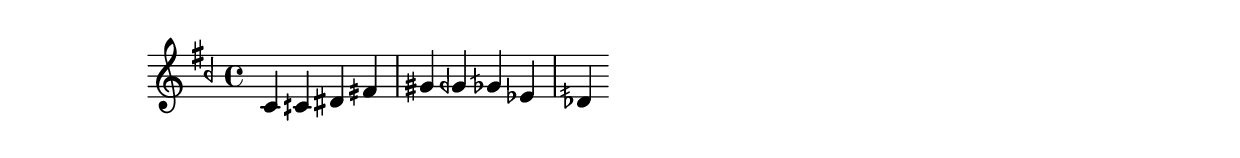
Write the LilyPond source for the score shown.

%% Do not edit this file; it is auto-generated from LSR!
%% Tags: pitches
\header {

  texidoc = "Makam is Turkish type of melody that uses 1/9 tone
  microtonal alterations."

}
% begin verbatim

\version "2.11.35"

%{

Define 1/9 alterations.

%}


#(define-public KOMA 1/9)
#(define-public BAKIYE 4/9)
#(define-public KUCUK 5/9)
#(define-public BUYUKMUCENNEB 8/9)

%{

Define pitch names

%}

makamPitchNames = #`(
  (c . ,(ly:make-pitch -1 0 NATURAL))
  (d . ,(ly:make-pitch -1 1 NATURAL))
  (e . ,(ly:make-pitch -1 2 NATURAL))
  (f . ,(ly:make-pitch -1 3 NATURAL))
  (g . ,(ly:make-pitch -1 4 NATURAL))
  (a . ,(ly:make-pitch -1 5 NATURAL))
  (b . ,(ly:make-pitch -1 6 NATURAL))
  
  (cc . ,(ly:make-pitch -1 0 KOMA))
  (dc . ,(ly:make-pitch -1 1 KOMA))
  (ec . ,(ly:make-pitch -1 2 KOMA))
  (fc . ,(ly:make-pitch -1 3 KOMA))
  (gc . ,(ly:make-pitch -1 4 KOMA))
  (ac . ,(ly:make-pitch -1 5 KOMA))
  (bc . ,(ly:make-pitch -1 6 KOMA))

  (cb . ,(ly:make-pitch -1 0 BAKIYE))
  (db . ,(ly:make-pitch -1 1 BAKIYE))
  (eb . ,(ly:make-pitch -1 2 BAKIYE))
  (fb . ,(ly:make-pitch -1 3 BAKIYE))
  (gb . ,(ly:make-pitch -1 4 BAKIYE))
  (ab . ,(ly:make-pitch -1 5 BAKIYE))
  (bb . ,(ly:make-pitch -1 6 BAKIYE))

  (ck . ,(ly:make-pitch -1 0 KUCUK))
  (dk . ,(ly:make-pitch -1 1 KUCUK))
  (ek . ,(ly:make-pitch -1 2 KUCUK))
  (fk . ,(ly:make-pitch -1 3 KUCUK))
  (gk . ,(ly:make-pitch -1 4 KUCUK))
  (ak . ,(ly:make-pitch -1 5 KUCUK))
  (bk . ,(ly:make-pitch -1 6 KUCUK))

  (cbm . ,(ly:make-pitch -1 0 BUYUKMUCENNEB))
  (dbm . ,(ly:make-pitch -1 1 BUYUKMUCENNEB))
  (ebm . ,(ly:make-pitch -1 2 BUYUKMUCENNEB))
  (fbm . ,(ly:make-pitch -1 3 BUYUKMUCENNEB))
  (gbm . ,(ly:make-pitch -1 4 BUYUKMUCENNEB))
  (abm . ,(ly:make-pitch -1 5 BUYUKMUCENNEB))
  (bbm . ,(ly:make-pitch -1 6 BUYUKMUCENNEB))

  ;; f for flat.
  (cfc . ,(ly:make-pitch -1 0 (- KOMA)))
  (dfc . ,(ly:make-pitch -1 1 (- KOMA)))
  (efc . ,(ly:make-pitch -1 2 (- KOMA)))
  (ffc . ,(ly:make-pitch -1 3 (- KOMA)))
  (gfc . ,(ly:make-pitch -1 4 (- KOMA)))
  (afc . ,(ly:make-pitch -1 5 (- KOMA)))
  (bfc . ,(ly:make-pitch -1 6 (- KOMA)))
  
  (cfb . ,(ly:make-pitch -1 0 (- BAKIYE)))
  (dfb . ,(ly:make-pitch -1 1 (- BAKIYE)))
  (efb . ,(ly:make-pitch -1 2 (- BAKIYE)))
  (ffb . ,(ly:make-pitch -1 3 (- BAKIYE)))
  (gfb . ,(ly:make-pitch -1 4 (- BAKIYE)))
  (afb . ,(ly:make-pitch -1 5 (- BAKIYE)))
  (bfb . ,(ly:make-pitch -1 6 (- BAKIYE)))

  (cfk . ,(ly:make-pitch -1 0 (- KUCUK)))
  (dfk . ,(ly:make-pitch -1 1 (- KUCUK)))
  (efk . ,(ly:make-pitch -1 2 (- KUCUK)))
  (ffk . ,(ly:make-pitch -1 3 (- KUCUK)))
  (gfk . ,(ly:make-pitch -1 4 (- KUCUK)))
  (afk . ,(ly:make-pitch -1 5 (- KUCUK)))
  (bfk . ,(ly:make-pitch -1 6 (- KUCUK)))

  (cfbm . ,(ly:make-pitch -1 0 (- BUYUKMUCENNEB)))
  (dfbm . ,(ly:make-pitch -1 1 (- BUYUKMUCENNEB)))
  (efbm . ,(ly:make-pitch -1 2 (- BUYUKMUCENNEB)))
  (ffbm . ,(ly:make-pitch -1 3 (- BUYUKMUCENNEB)))
  (gfbm . ,(ly:make-pitch -1 4 (- BUYUKMUCENNEB)))
  (afbm . ,(ly:make-pitch -1 5 (- BUYUKMUCENNEB)))
  (bfbm . ,(ly:make-pitch -1 6 (- BUYUKMUCENNEB)))

)


%% set pitch names.
pitchnames = \makamPitchNames 
#(ly:parser-set-note-names parser makamPitchNames)

\paper
{
  ragged-right = ##t
}


makamGlyphs = #'((1 . "accidentals.doublesharp")
       (8/9 . "accidentals.sharp.slashslashslash.stemstem")
       (5/9 . "accidentals.sharp.slashslashslash.stem")
       (4/9 . "accidentals.sharp")
       (1/9 . "accidentals.sharp.slashslash.stem")
       (0 . "accidentals.natural")
       (-1/9 . "accidentals.mirroredflat")
       (-4/9 . "accidentals.flat.slash")
       (-5/9 . "accidentals.flat")
       (-8/9 . "accidentals.flat.slashslash")
       (-1 . "accidentals.flatflat")
       )

\relative {

  %{ define alteration <-> symbol mapping. The following glyphs are available.

  accidentals.sharp 
  accidentals.sharp.slashslash.stem 
  accidentals.sharp.slashslashslash.stemstem 
  accidentals.sharp.slashslashslash.stem 
  accidentals.sharp.slashslash.stemstemstem 
  accidentals.natural 
  accidentals.flat 
  accidentals.flat.slash 
  accidentals.flat.slashslash 
  accidentals.mirroredflat.flat 
  accidentals.mirroredflat 
  accidentals.flatflat 
  accidentals.flatflat.slash 
  accidentals.doublesharp 

  %}

  \override Accidental #'glyph-name-alist =  \makamGlyphs
  
  \override Staff.KeySignature #'glyph-name-alist = \makamGlyphs
  \set Staff.keySignature =  #'(
    (3 .  4/9)
    (6 . -1/9))
  
  c cc db fk gbm gfc gfb efk dfbm
}
